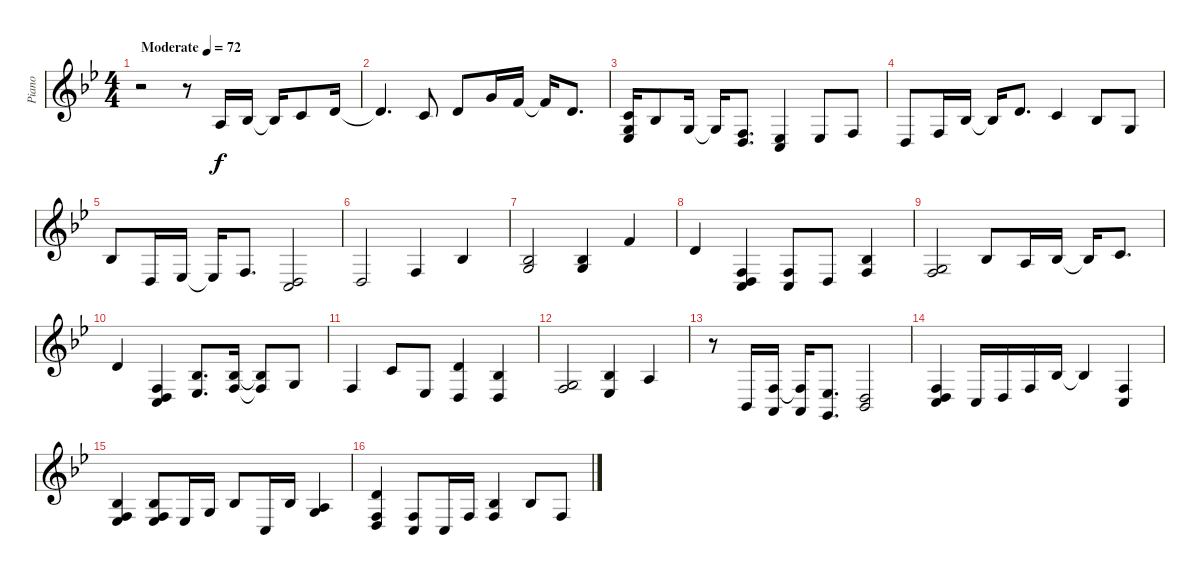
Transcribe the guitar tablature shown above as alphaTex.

\track ("Piano" "Piano") {instrument acousticgrandpiano}
\staff {score}
\tuning (E4 B3 G3 D3 A2 E2) {hide}
\ts (4 4)
\tempo (72 "Moderate")
\clef g2
\ks gminor
r.2{dy f instrument acousticgrandpiano} r.8 2.3.16 3.3.16 3.3{t}.16 1.2.8 3.2.16 |
3.2{t}.4{d} 1.2.8 3.2.8 3.1.16 1.1.16 1.1{t}.16 3.2.8{d} |
(1.2 0.3 1.4).16 3.3.8 0.3.16 0.3{t}.16 (3.4 5.5).8{d} (1.4 3.5).4 1.4.8 3.4.8 |
0.4.8 3.4.16 3.3.16 3.3{t}.16 3.2.8{d} 1.2.4 3.3.8 0.3.8 |
3.3.8 0.4.16 1.4.16 1.4{t}.16 3.4.8{d} (0.4 3.5).2 |
0.4.2 3.4.4 3.3.4 |
(0.3 13.5).2 (3.3 5.4).4 1.1.4 |
3.2.4 (3.4 5.5 8.6).4 (3.5 13.6).8 0.4.8 (3.3 3.4).4 |
(0.3 3.4).2 3.3.8 2.3.16 3.3.16 3.3{t}.16 1.2.8{d} |
3.2.4 (3.4 5.5 8.6).4 (1.4 13.5).8{d} (3.3 3.4).16 (3.3{t} 3.4{t}).8 0.3.8 |
3.4.4 1.2.8 6.5.8 (3.2 5.5).4 (3.3 0.4).4 |
(0.3 8.5).2 (3.3 6.5).4 2.3.4 |
\ks bb
r.8 6.6.16 (3.4 0.5).16 (3.4{t} 0.5).16 (1.4 3.6).8{d} (0.4 1.5).2 |
(0.4 8.5 8.6).4 3.5.16 0.4.16 3.4.16 3.3.16 3.3{t}.4 (3.4 3.5).4 |
(1.4 13.5 13.6).4 (3.3 1.4 8.5).8 1.4.16 0.3.16 3.3.8 3.5.16 3.3.16 (0.3 7.4).4 |
(3.2 3.4 5.5).4 (3.4 3.5).8 3.5.16 3.4.16 (3.3 3.4).4 3.3.8 3.4.8
